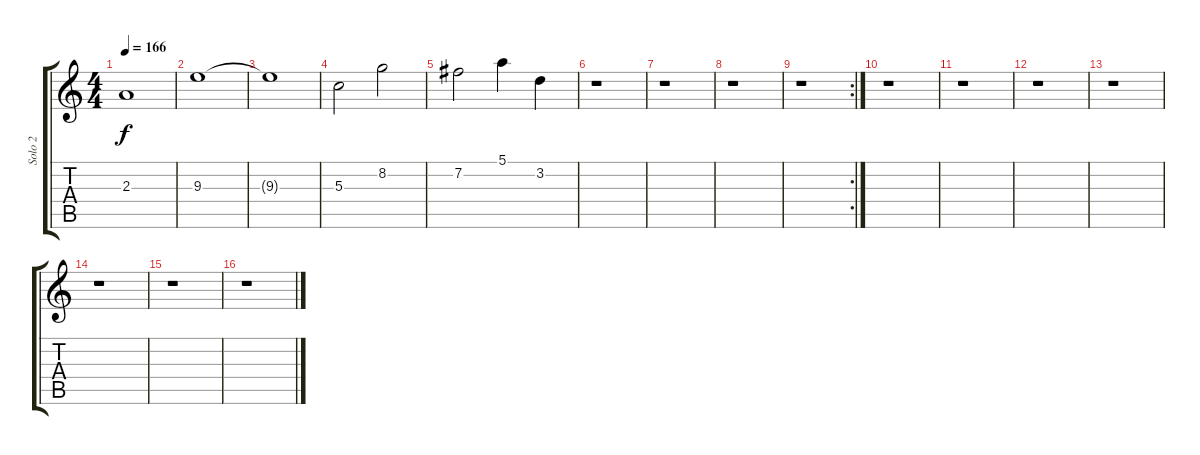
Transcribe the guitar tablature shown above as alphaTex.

\track ("Solo 2" "Solo 2") {instrument distortionguitar}
\staff {score tabs}
\tuning (E4 B3 G3 D3 A2 E2) {hide}
\ts (4 4)
\tempo 166
\clef g2
\ks c
2.3.1{dy f} |
9.3.1 |
9.3{t}.1 |
5.3.2 8.2.2 |
7.2.2 5.1.4 3.2.4 |
r.1 |
r.1 |
r.1 |
\rc 2
r.1 |
r.1 |
r.1 |
r.1 |
r.1 |
r.1 |
r.1 |
r.1
